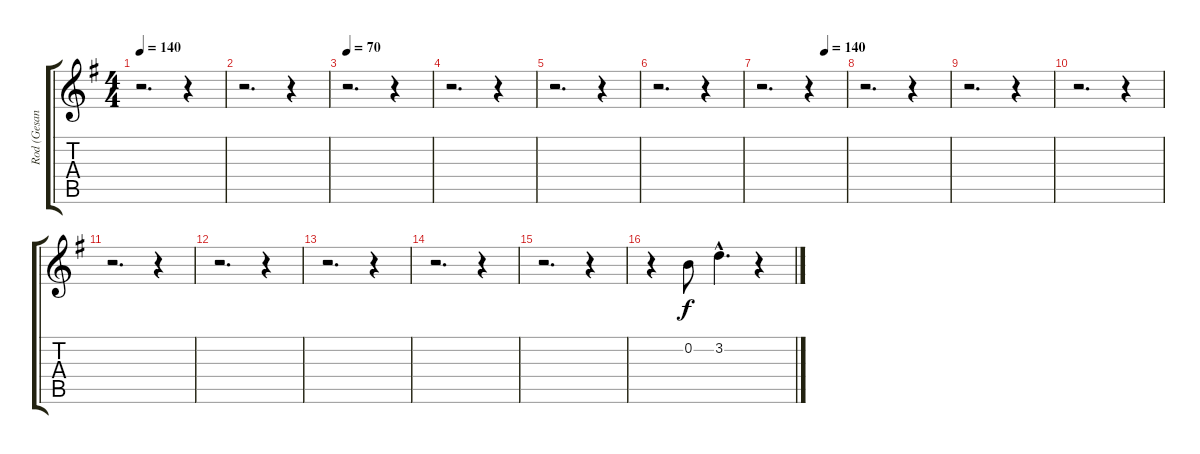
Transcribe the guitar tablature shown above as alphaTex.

\track ("Rod (Gesang)" "Rod (Gesan") {instrument overdrivenguitar}
\staff {score tabs}
\tuning (E4 B3 G3 D3 A2 E2) {hide}
\ts (4 4)
\tempo 140
\clef g2
\ks g
r.2{d dy f} r.4 |
r.2{d} r.4 |
\tempo 70
r.2{d} r.4 |
r.2{d} r.4 |
r.2{d} r.4 |
r.2{d} r.4 |
\tempo (140 0.75)
r.2{d} r.4 |
r.2{d} r.4 |
r.2{d} r.4 |
r.2{d} r.4 |
r.2{d} r.4 |
r.2{d} r.4 |
r.2{d} r.4 |
r.2{d} r.4 |
r.2{d} r.4 |
r.4 0.2.8 3.2{hac}.4{d} r.4
